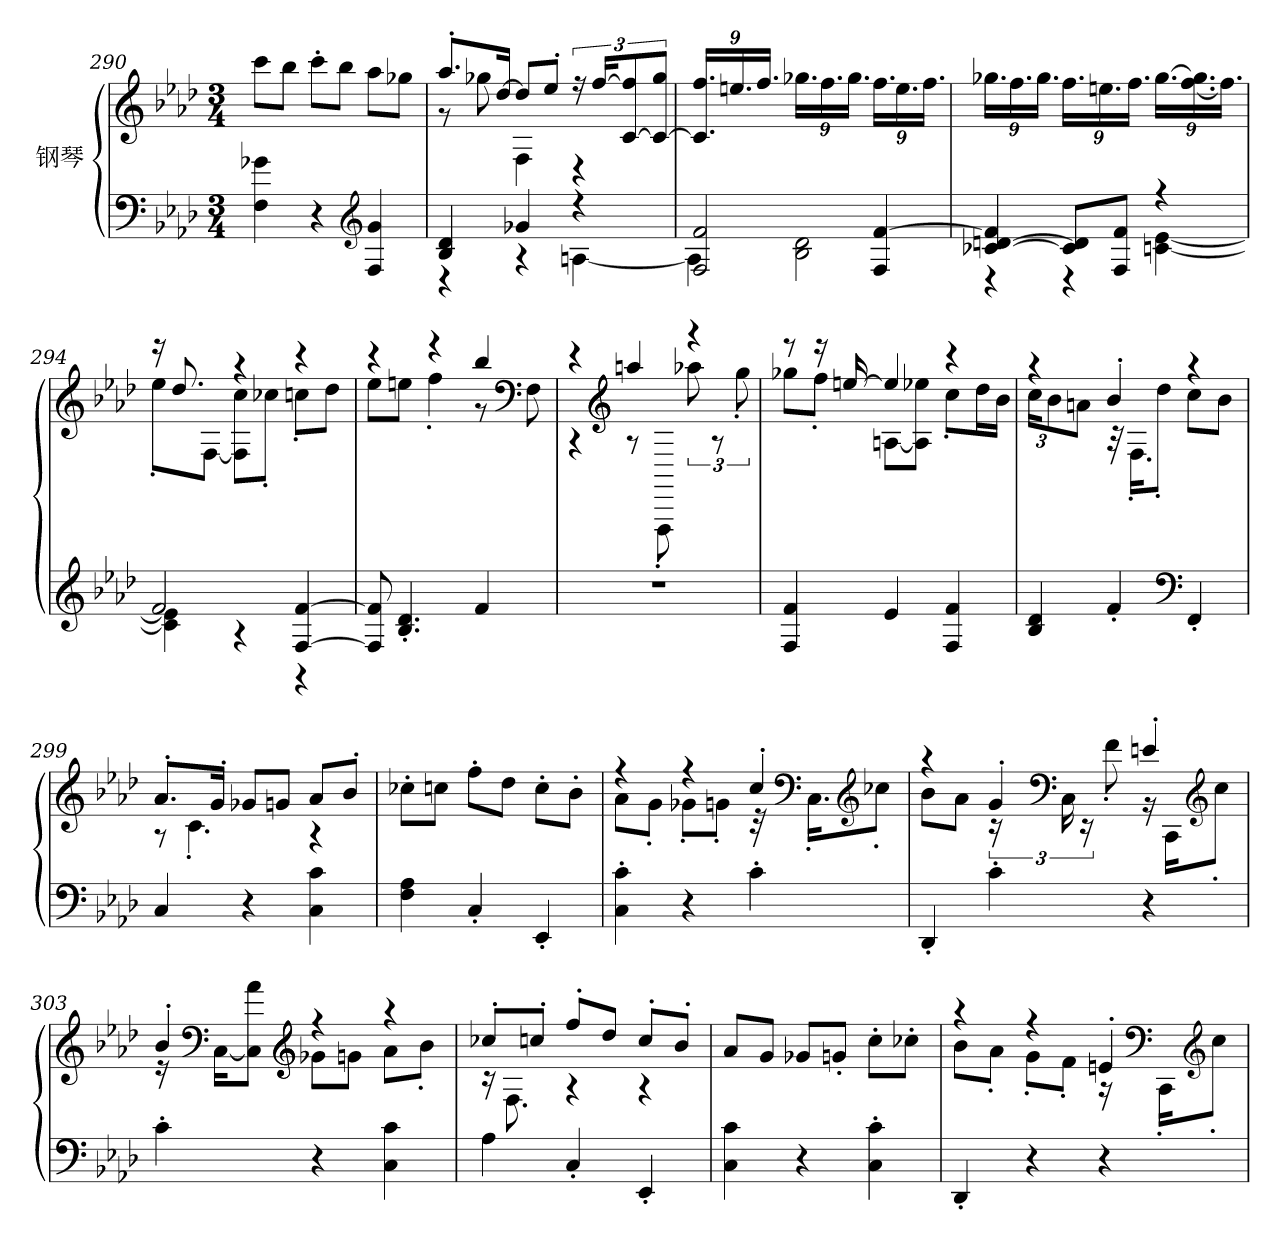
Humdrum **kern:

**kern	**kern
*part1	*part1
*staff2	*staff1
*I"钢琴	*
!!LO:LB:g=z
*clefF4	*clefG2
*k[b-e-a-d-]	*k[b-e-a-d-]
*M3/4	*M3/4
=290	=290
4F\ 4g-X\	8ccc\L
.	8bb-\J
4r	8ccc'\L
.	8bb-\J
*clefG2	*
4F/ 4g-/	8aa-\L
.	8gg-X\J
=291	=291
*^	*^
4B-/ 4d-/	4r	8.aa-'/L	8r
.	.	.	8gg-X\
.	.	[16dd-/Jk	.
4g-X/	4r	8dd-/L]	4F\
.	.	8ee-'/J	.
4r	[4An\	24r	4r
.	.	[24ff/KL	.
.	.	[12c/ 12ff/]	.
.	.	12c/_ 12gg-/J	.
*	*	*v	*v
=292	=292	=292
*	*	*Xbrackettup
2F/ 2f/	4A\]	18.c/] 18.ff/LL
.	.	18.een/
.	.	18.ff/JJ
.	2B-\ 2d-\	18.gg-X\LL
.	.	18.ff\
.	.	18.gg-\JJ
4F/ [4f/	.	18.ff\LL
.	.	18.ee\
.	.	18.ff\JJ
!!LO:LB:g=z
=293	=293	=293
[4c-X/ [4dn/ 4f/]	4r	18.gg-X\LL
.	.	18.ff\
.	.	18.gg-\JJ
8c-/] 8d/]L	4r	18.ff\LL
.	.	18.een\
8F/ 8f/J	.	.
.	.	18.ff\JJ
4r	[4cn\ [4e-\	[18.gg-\LL
.	.	[18.ff\ 18.gg-\]
.	.	18.ff\JJ]
=294	=294	=294
*	*	*^
2f/	4c\] 4e-\]	16r	8ee-'\L
.	.	8.dd-/	.
.	.	.	[8F\J
.	4r	4r	8F\] 8cc\L
.	.	.	8cc-X'\J
[4F/ [4f/	4r	4r	8ccn'\L
.	.	.	8dd-\J
*v	*v	*	*
=295	=295	=295
8F/] 8f/]	4r	8ee-\L
4.B-/' 4.d-/'	.	8een\J
.	4r	4ff'\
4f/	4bb-/	8r
*	*clefF4	*
.	.	8F\
!!LO:LB:g=z	!!
=296	=296	=296
2.r	4r	4r
*	*clefG2	*
.	4aan/	8r
.	.	8FFF'\
*	*	*brackettup
.	4r	12aa-X\
.	.	12r
.	.	12gg'\
=297	=297	=297
4F/ 4f/	8r	8gg-X\L
.	16r	8ff'\J
.	[16een/	.
4e-/	4ee/]	[8An\L
.	.	8A\] 8ee-X\J
4F/ 4f/	4r	8cc'\L
.	.	16dd-\L
.	.	16b-\JJ
=298	=298	=298
*	*	*Xbrackettup
4B-/ 4d-/	4r	24cc\KL
.	.	12b-\
.	.	8an\J
4f'/	4b-'/	32r
.	.	16.F'\KL
.	.	8dd-'\J
*clefF4	*	*
4FF'/	4r	8cc\L
.	.	8b-\J
=299	=299	=299
4C/	8.a-'/L	8r
.	.	4.c'\
.	16g'/Jk	.
4r	8g-X/L	.
.	8gn/J	.
4C\ 4c\	8a-/L	4r
.	8b-'/J	.
*	*v	*v
!!LO:LB:g=z
=300	=300
4F\ 4A-\	8cc-X'\L
.	8ccn\J
4C'/	8ff'\L
.	8dd-\J
4EE-'/	8cc'\L
.	8b-'\J
=301	=301
*	*^
4C\' 4c\'	4r	8a-\L
.	.	8g'\J
4r	4r	8g-X'\L
.	.	8gn'\J
4c'\	4cc'/	32r
*	*clefF4	*
.	.	16.C'\KL
*	*clefG2	*
.	.	8cc-X'\J
=302	=302	=302
4DD-'/	4r	8b-\L
.	.	8a-\J
*	*	*brackettup
4c'\	4g'/	24r
*	*clefF4	*
.	.	24C\
.	.	24r
.	.	8f'\
4r	4en'/	16r
.	.	16CC\KL
*	*clefG2	*
.	.	8cc'\J
!!LO:PB:g=z	!!
=303	=303	=303
4c'\	4b-'/	16r
*	*clefF4	*
.	.	[16C\KL
.	.	8C\] 8a-\J
*	*clefG2	*
4r	4r	8g-X\L
.	.	8gn\J
4C\ 4c\	4r	8a-\L
.	.	8b-'\J
=304	=304	=304
4A-\	8cc-X'/L	16r
.	.	8.F\
.	8ccn'/J	.
4C'/	8ff'/L	4r
.	8dd-/J	.
4EE-'/	8cc'/L	4r
.	8b-'/J	.
*	*v	*v
=305	=305
4C\ 4c\	8a-/L
.	8g/J
4r	8g-X/L
.	8gn'/J
4C\' 4c\'	8cc'\L
.	8cc-X'\J
=306	=306
*	*^
4DD-'/	4r	8b-\L
.	.	8a-'\J
4r	4r	8g'\L
.	.	8f'\J
4r	4en'/	16r
*	*clefF4	*
.	.	16CC'\KL
*	*clefG2	*
.	.	8cc'\J
*	*v	*v
=	=
*-	*-
